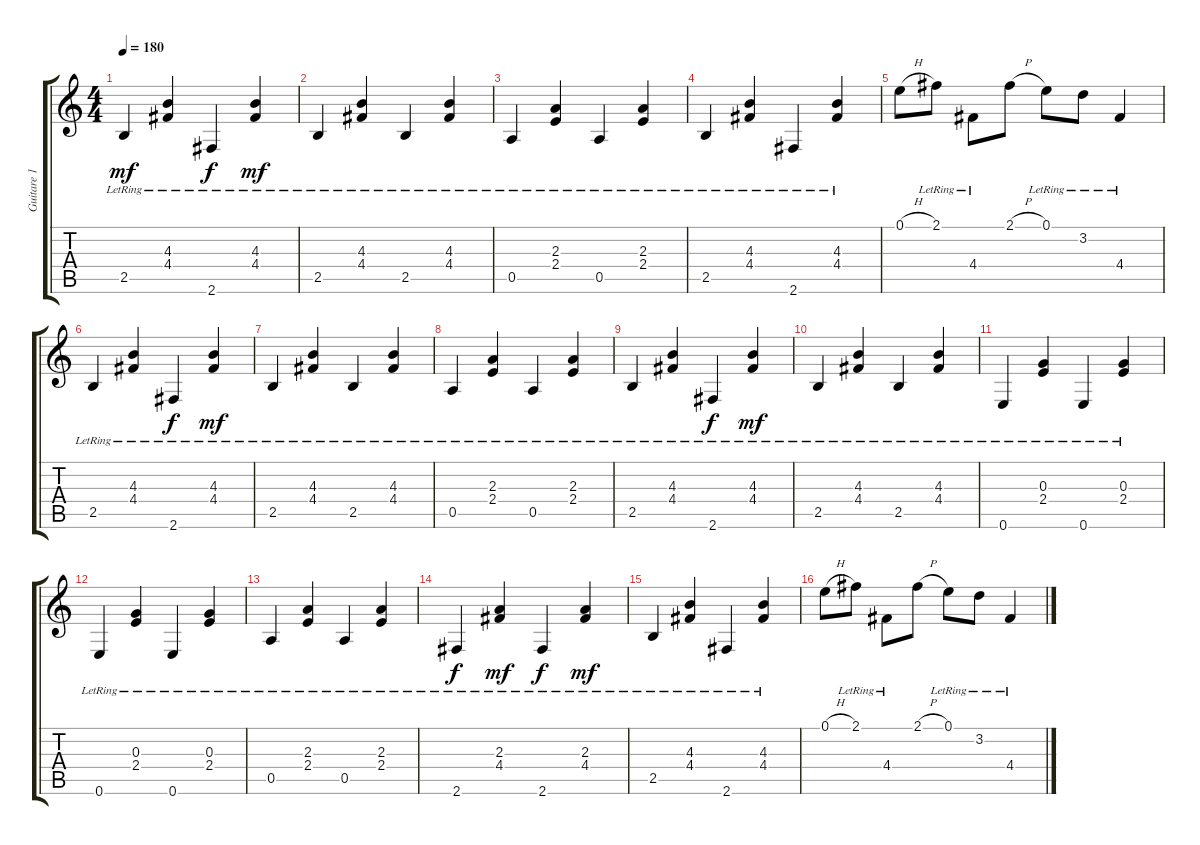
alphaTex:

\track ("Guitare 1" "Guitare 1") {instrument acousticguitarnylon}
\staff {score tabs}
\tuning (E4 B3 G3 D3 A2 E2) {hide}
\ts (4 4)
\tempo 180
\clef g2
\ks c
2.5{lr}.4{dy mf} (4.3{lr} 4.4{lr}).4 2.6{lr}.4{dy f} (4.3{lr} 4.4{lr}).4{dy mf} |
2.5{lr}.4 (4.3{lr} 4.4{lr}).4 2.5{lr}.4 (4.3{lr} 4.4{lr}).4 |
0.5{lr}.4 (2.3{lr} 2.4{lr}).4 0.5{lr}.4 (2.3{lr} 2.4{lr}).4 |
2.5{lr}.4 (4.3{lr} 4.4{lr}).4 2.6{lr}.4 (4.3{lr} 4.4{lr}).4 |
0.1{h}.8 2.1{lr}.8 4.4{lr}.8 2.1{h}.8 0.1{lr}.8 3.2{lr}.8 4.4{lr}.4 |
2.5{lr}.4 (4.3{lr} 4.4{lr}).4 2.6{lr}.4{dy f} (4.3{lr} 4.4{lr}).4{dy mf} |
2.5{lr}.4 (4.3{lr} 4.4{lr}).4 2.5{lr}.4 (4.3{lr} 4.4{lr}).4 |
0.5{lr}.4 (2.3{lr} 2.4{lr}).4 0.5{lr}.4 (2.3{lr} 2.4{lr}).4 |
2.5{lr}.4 (4.3{lr} 4.4{lr}).4 2.6{lr}.4{dy f} (4.3{lr} 4.4{lr}).4{dy mf} |
2.5{lr}.4 (4.3{lr} 4.4{lr}).4 2.5{lr}.4 (4.3{lr} 4.4{lr}).4 |
0.6{lr}.4 (0.3{lr} 2.4{lr}).4 0.6{lr}.4 (0.3{lr} 2.4{lr}).4 |
0.6{lr}.4 (0.3{lr} 2.4{lr}).4 0.6{lr}.4 (0.3{lr} 2.4{lr}).4 |
0.5{lr}.4 (2.3{lr} 2.4{lr}).4 0.5{lr}.4 (2.3{lr} 2.4{lr}).4 |
2.6{lr}.4{dy f} (2.3{lr} 4.4{lr}).4{dy mf} 2.6{lr}.4{dy f} (2.3{lr} 4.4{lr}).4{dy mf} |
2.5{lr}.4 (4.3{lr} 4.4{lr}).4 2.6{lr}.4 (4.3{lr} 4.4{lr}).4 |
0.1{h}.8 2.1{lr}.8 4.4{lr}.8 2.1{h}.8 0.1{lr}.8 3.2{lr}.8 4.4{lr}.4
